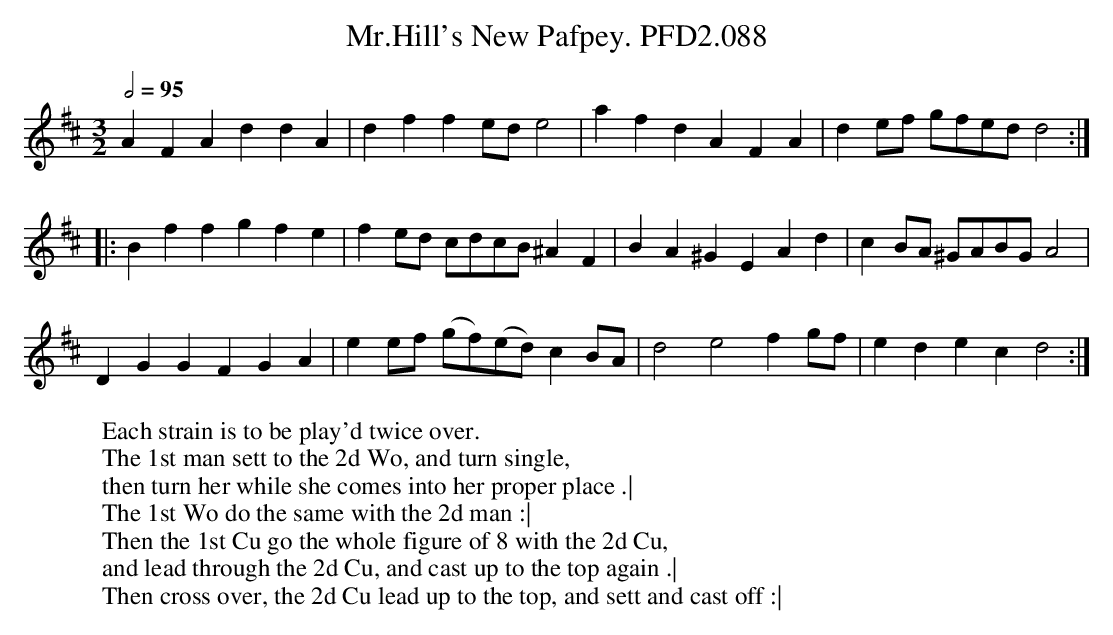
X:1
T:Mr.Hill's New Pafpey. PFD2.088
M:3/2
L:1/4
Q:1/2=95
W:Each strain is to be play'd twice over.
W:The 1st man sett to the 2d Wo, and turn single,
W:then turn her while she comes into her proper place .|
W:The 1st Wo do the same with the 2d man :|
W:Then the 1st Cu go the whole figure of 8 with the 2d Cu,
W:and lead through the 2d Cu, and cast up to the top again .|
W:Then cross over, the 2d Cu lead up to the top, and sett and cast off :|
K:D
AF Ad dA|df fe/d/ e2|af dA FA|de/f/ g/f/e/d/ d2:|
|:Bf fg fe|fe/d/ c/d/c/B/ ^AF|BA ^GE Ad|cB/A/ ^G/A/B/G/ A2|
DG GF GA|ee/f/ (g/f/)(e/d/) cB/A/|d2 e2 fg/f/|ed ec d2:|
